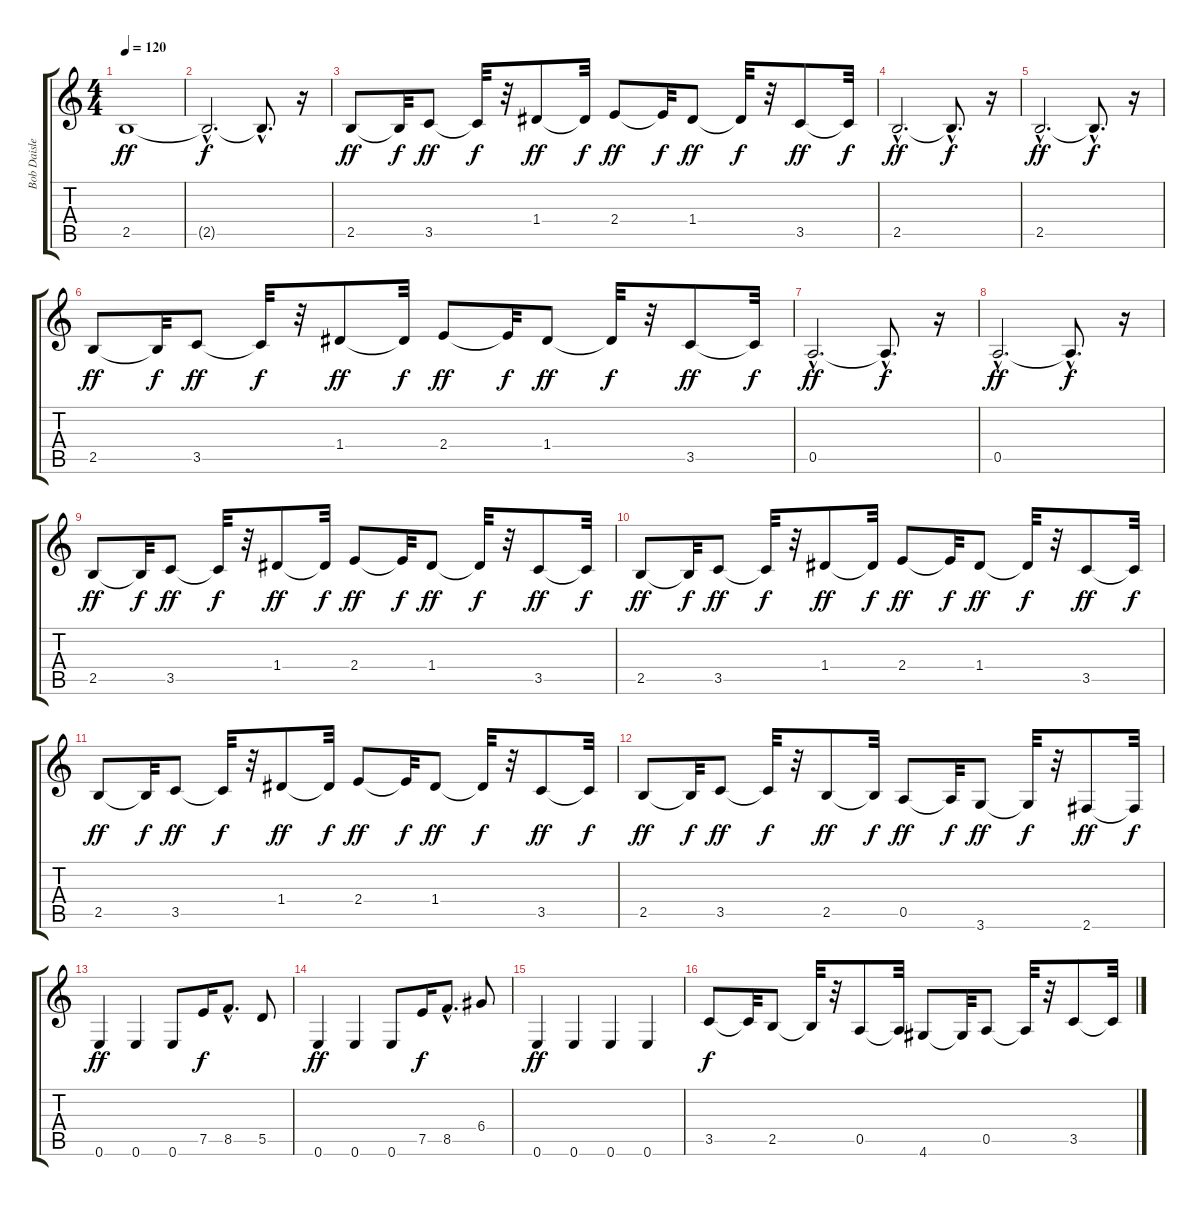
\track ("Bob Daisley" "Bob Daisle") {instrument electricbassfinger}
\staff {score tabs}
\tuning (E4 B3 G3 D3 A2 E2) {hide}
\ts (4 4)
\tempo 120
\clef g2
\ks c
2.5.1{dy ff} |
2.5{hac t}.2{d dy f} 2.5{hac t}.8{d} r.16 |
2.5.8{dy ff} 2.5{t}.32{dy f} 3.5.8{dy ff} 3.5{t}.32{dy f} r.32 1.4.8{dy ff} 1.4{t}.32{dy f} 2.4.8{dy ff} 2.4{t}.32{dy f} 1.4.8{dy ff} 1.4{t}.32{dy f} r.32 3.5.8{dy ff} 3.5{t}.32{dy f} |
2.5{hac}.2{d dy ff} 2.5{hac t}.8{d dy f} r.16 |
2.5{hac}.2{d dy ff} 2.5{hac t}.8{d dy f} r.16 |
2.5.8{dy ff} 2.5{t}.32{dy f} 3.5.8{dy ff} 3.5{t}.32{dy f} r.32 1.4.8{dy ff} 1.4{t}.32{dy f} 2.4.8{dy ff} 2.4{t}.32{dy f} 1.4.8{dy ff} 1.4{t}.32{dy f} r.32 3.5.8{dy ff} 3.5{t}.32{dy f} |
0.5{hac}.2{d dy ff} 0.5{hac t}.8{d dy f} r.16 |
0.5{hac}.2{d dy ff} 0.5{hac t}.8{d dy f} r.16 |
2.5.8{dy ff} 2.5{t}.32{dy f} 3.5.8{dy ff} 3.5{t}.32{dy f} r.32 1.4.8{dy ff} 1.4{t}.32{dy f} 2.4.8{dy ff} 2.4{t}.32{dy f} 1.4.8{dy ff} 1.4{t}.32{dy f} r.32 3.5.8{dy ff} 3.5{t}.32{dy f} |
2.5.8{dy ff} 2.5{t}.32{dy f} 3.5.8{dy ff} 3.5{t}.32{dy f} r.32 1.4.8{dy ff} 1.4{t}.32{dy f} 2.4.8{dy ff} 2.4{t}.32{dy f} 1.4.8{dy ff} 1.4{t}.32{dy f} r.32 3.5.8{dy ff} 3.5{t}.32{dy f} |
2.5.8{dy ff} 2.5{t}.32{dy f} 3.5.8{dy ff} 3.5{t}.32{dy f} r.32 1.4.8{dy ff} 1.4{t}.32{dy f} 2.4.8{dy ff} 2.4{t}.32{dy f} 1.4.8{dy ff} 1.4{t}.32{dy f} r.32 3.5.8{dy ff} 3.5{t}.32{dy f} |
2.5.8{dy ff} 2.5{t}.32{dy f} 3.5.8{dy ff} 3.5{t}.32{dy f} r.32 2.5.8{dy ff} 2.5{t}.32{dy f} 0.5.8{dy ff} 0.5{t}.32{dy f} 3.6.8{dy ff} 3.6{t}.32{dy f} r.32 2.6.8{dy ff} 2.6{t}.32{dy f} |
0.6.4{dy ff} 0.6.4 0.6.8 7.5.16{dy f} 8.5{hac}.8{d} 5.5.8 |
0.6.4{dy ff} 0.6.4 0.6.8 7.5.16{dy f} 8.5{hac}.8{d} 6.4.8 |
0.6.4{dy ff} 0.6.4 0.6.4 0.6.4 |
3.5.8{dy f} 3.5{t}.32 2.5.8 2.5{t}.32 r.32 0.5.8 0.5{t}.32 4.6.8 4.6{t}.32 0.5.8 0.5{t}.32 r.32 3.5.8 3.5{t}.32
